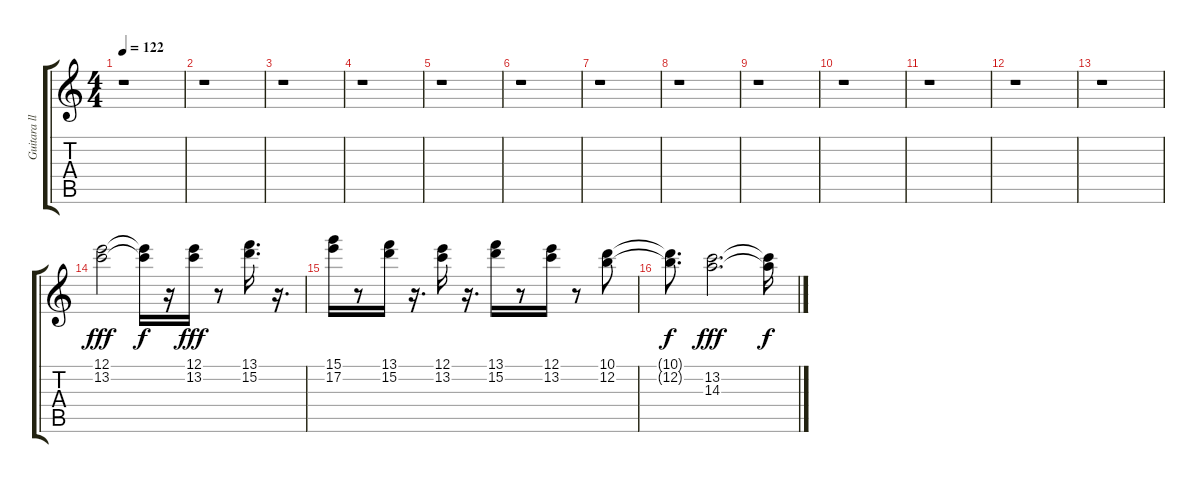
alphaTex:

\track ("Guitara ll" "Guitara ll") {instrument electricguitarmuted}
\staff {score tabs}
\tuning (E4 B3 G3 D3 A2 E2) {hide}
\ts (4 4)
\tempo 122
\clef g2
\ks c
r.1{dy fff} |
r.1 |
r.1 |
r.1 |
r.1 |
r.1 |
r.1 |
r.1 |
r.1 |
r.1 |
r.1 |
r.1 |
r.1 |
(12.1 13.2).2 (12.1{t} 13.2{t}).16{dy f} r.16 (12.1 13.2).16{dy fff} r.8 (13.1 15.2).16{d} r.16{d} |
(15.1 17.2).16 r.8 (13.1 15.2).16 r.16{d} (12.1 13.2).16 r.16{d} (13.1 15.2).16 r.8 (12.1 13.2).16 r.8 (10.1 12.2).8 |
(10.1{t} 12.2{t}).8{d dy f} (13.2 14.3).2{d dy fff} (13.2{t} 14.3{t}).16{dy f}
